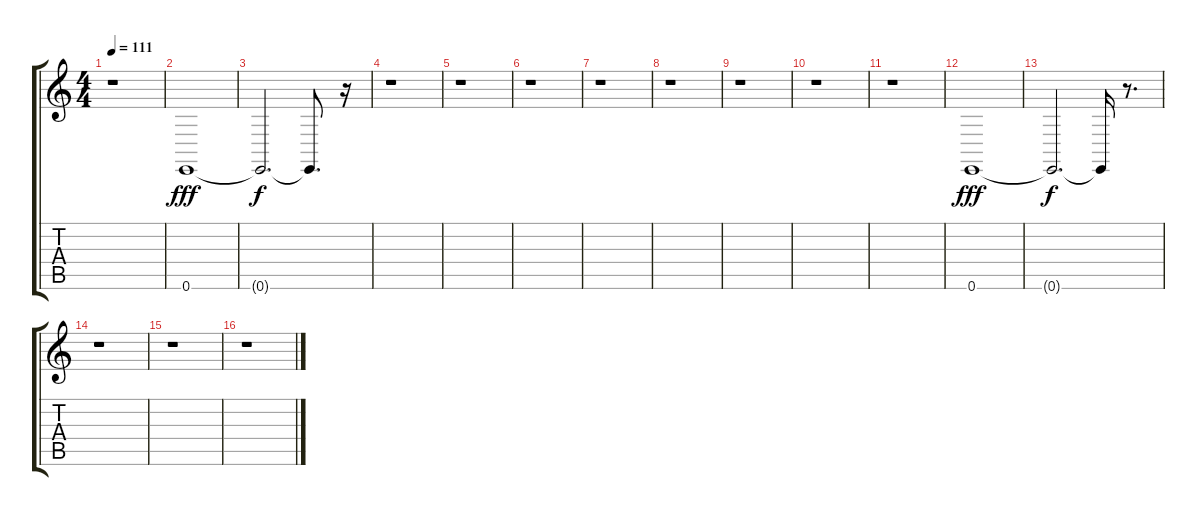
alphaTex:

\track "" {instrument synthstrings1}
\staff {score tabs}
\tuning (E4 B3 G3 D3 A2 E2) {hide}
\ts (4 4)
\tempo 111
\clef g2
\ks c
r.1{dy f} |
0.6.1{dy fff} |
0.6{t}.2{d dy f} 0.6{t}.8{d} r.16 |
r.1 |
r.1 |
r.1 |
r.1 |
r.1 |
r.1 |
r.1 |
r.1 |
0.6.1{dy fff} |
0.6{t}.2{d dy f} 0.6{t}.16 r.8{d} |
r.1 |
r.1 |
r.1
